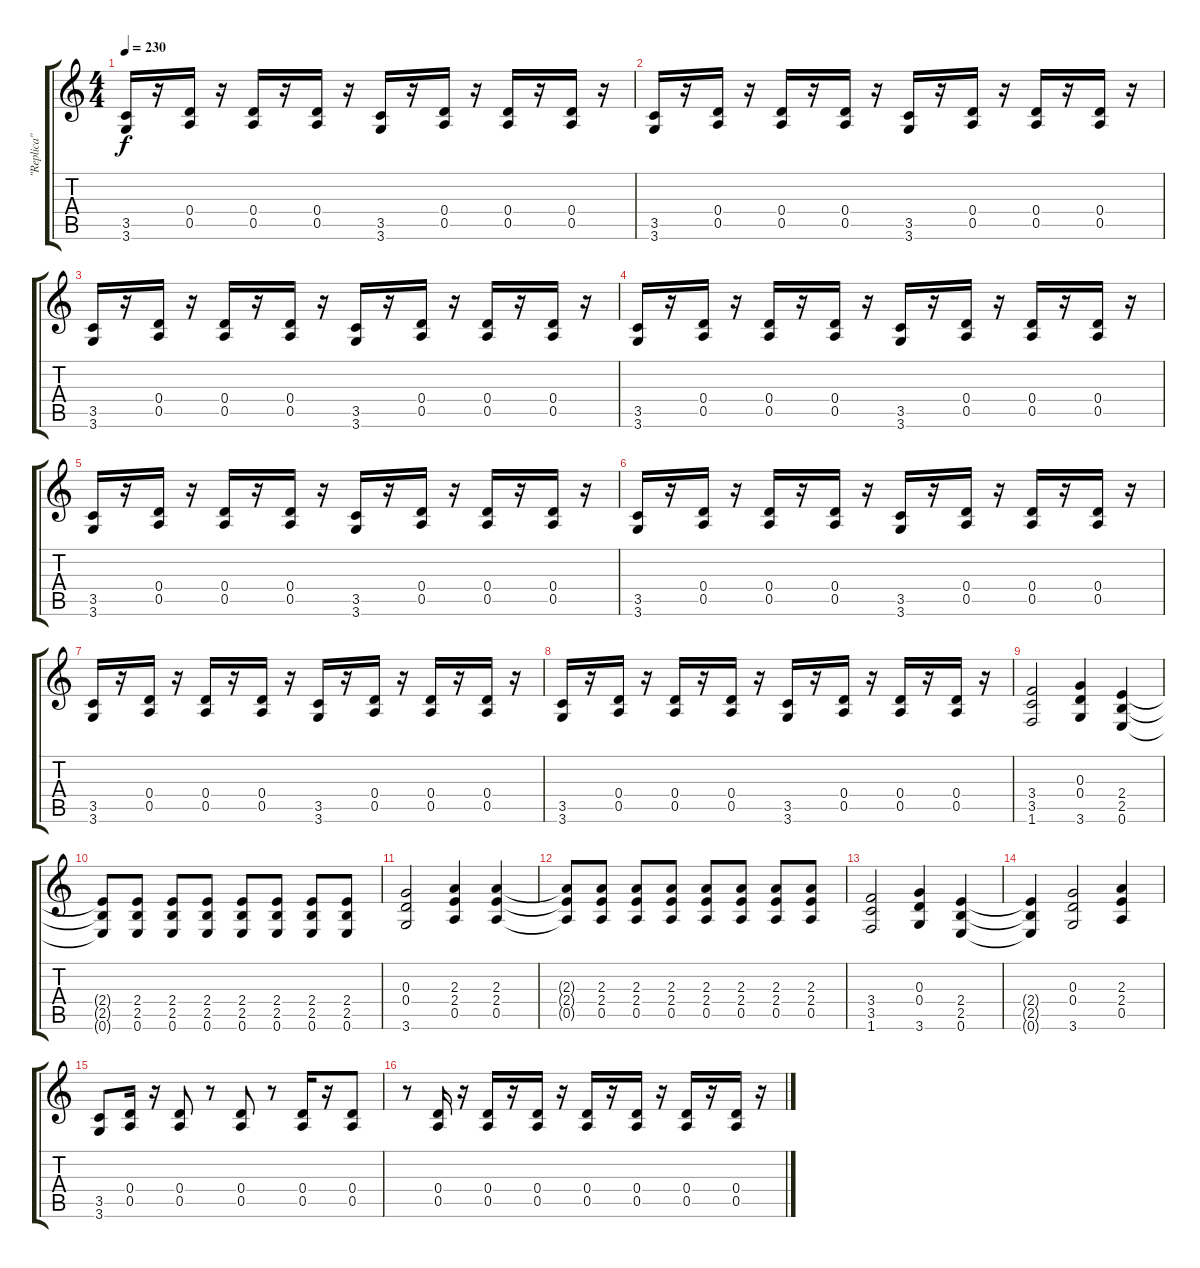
\track ("\"Replica\" by Fear Factory" "\"Replica\" ") {instrument overdrivenguitar}
\staff {score tabs}
\tuning (E4 B3 G3 D3 A2 E2) {hide}
\ts (4 4)
\tempo 230
\clef g2
\ks c
(3.5 3.6).16{dy f} r.16 (0.4 0.5).16 r.16 (0.4 0.5).16 r.16 (0.4 0.5).16 r.16 (3.5 3.6).16 r.16 (0.4 0.5).16 r.16 (0.4 0.5).16 r.16 (0.4 0.5).16 r.16 |
(3.5 3.6).16 r.16 (0.4 0.5).16 r.16 (0.4 0.5).16 r.16 (0.4 0.5).16 r.16 (3.5 3.6).16 r.16 (0.4 0.5).16 r.16 (0.4 0.5).16 r.16 (0.4 0.5).16 r.16 |
(3.5 3.6).16 r.16 (0.4 0.5).16 r.16 (0.4 0.5).16 r.16 (0.4 0.5).16 r.16 (3.5 3.6).16 r.16 (0.4 0.5).16 r.16 (0.4 0.5).16 r.16 (0.4 0.5).16 r.16 |
(3.5 3.6).16 r.16 (0.4 0.5).16 r.16 (0.4 0.5).16 r.16 (0.4 0.5).16 r.16 (3.5 3.6).16 r.16 (0.4 0.5).16 r.16 (0.4 0.5).16 r.16 (0.4 0.5).16 r.16 |
(3.5 3.6).16 r.16 (0.4 0.5).16 r.16 (0.4 0.5).16 r.16 (0.4 0.5).16 r.16 (3.5 3.6).16 r.16 (0.4 0.5).16 r.16 (0.4 0.5).16 r.16 (0.4 0.5).16 r.16 |
(3.5 3.6).16 r.16 (0.4 0.5).16 r.16 (0.4 0.5).16 r.16 (0.4 0.5).16 r.16 (3.5 3.6).16 r.16 (0.4 0.5).16 r.16 (0.4 0.5).16 r.16 (0.4 0.5).16 r.16 |
(3.5 3.6).16 r.16 (0.4 0.5).16 r.16 (0.4 0.5).16 r.16 (0.4 0.5).16 r.16 (3.5 3.6).16 r.16 (0.4 0.5).16 r.16 (0.4 0.5).16 r.16 (0.4 0.5).16 r.16 |
(3.5 3.6).16 r.16 (0.4 0.5).16 r.16 (0.4 0.5).16 r.16 (0.4 0.5).16 r.16 (3.5 3.6).16 r.16 (0.4 0.5).16 r.16 (0.4 0.5).16 r.16 (0.4 0.5).16 r.16 |
(3.4 3.5 1.6).2 (0.3 0.4 3.6).4 (2.4 2.5 0.6).4 |
(2.4{t} 2.5{t} 0.6{t}).8 (2.4 2.5 0.6).8 (2.4 2.5 0.6).8 (2.4 2.5 0.6).8 (2.4 2.5 0.6).8 (2.4 2.5 0.6).8 (2.4 2.5 0.6).8 (2.4 2.5 0.6).8 |
(0.3 0.4 3.6).2 (2.3 2.4 0.5).4 (2.3 2.4 0.5).4 |
(2.3{t} 2.4{t} 0.5{t}).8 (2.3 2.4 0.5).8 (2.3 2.4 0.5).8 (2.3 2.4 0.5).8 (2.3 2.4 0.5).8 (2.3 2.4 0.5).8 (2.3 2.4 0.5).8 (2.3 2.4 0.5).8 |
(3.4 3.5 1.6).2 (0.3 0.4 3.6).4 (2.4 2.5 0.6).4 |
(2.4{t} 2.5{t} 0.6{t}).4 (0.3 0.4 3.6).2 (2.3 2.4 0.5).4 |
(3.5 3.6).8 (0.4 0.5).16 r.16 (0.4 0.5).8 r.8 (0.4 0.5).8 r.8 (0.4 0.5).16 r.16 (0.4 0.5).8 |
r.8 (0.4 0.5).16 r.16 (0.4 0.5).16 r.16 (0.4 0.5).16 r.16 (0.4 0.5).16 r.16 (0.4 0.5).16 r.16 (0.4 0.5).16 r.16 (0.4 0.5).16 r.16
